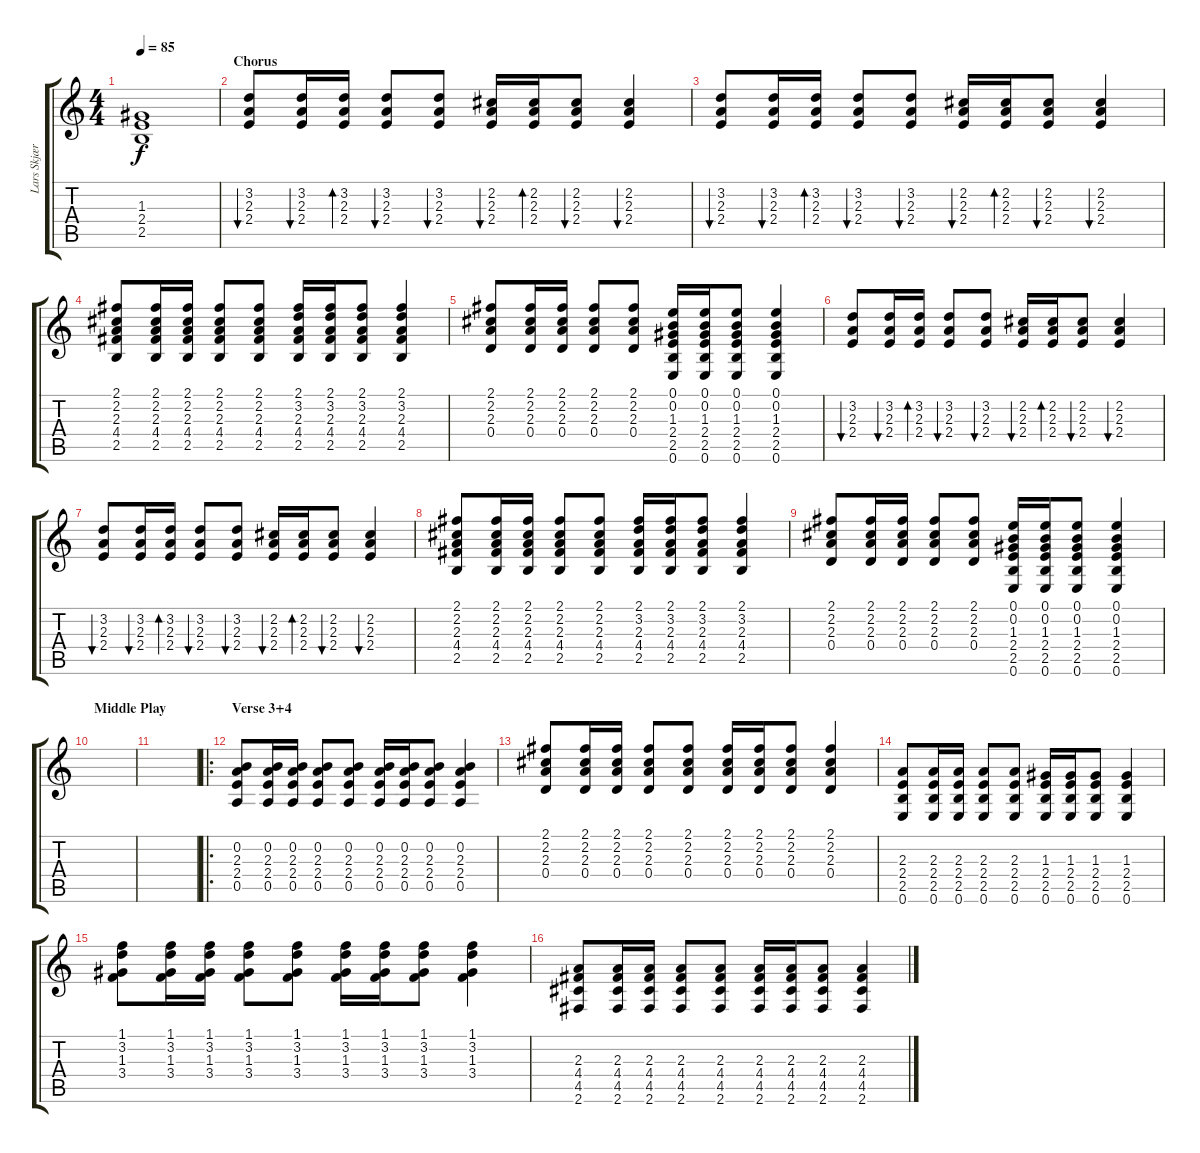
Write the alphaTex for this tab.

\track ("Lars Skjærbæk (Rytme Guitar)" "Lars Skjær") {instrument electricguitarjazz}
\staff {score tabs}
\tuning (E4 B3 G3 D3 A2 E2) {hide}
\ts (4 4)
\tempo 85
\clef g2
\ks c
(1.3 2.4 2.5).1{dy f} |
\section ("" "Chorus")
(3.2 2.3 2.4).8{bu 60} (3.2 2.3 2.4).16{bu 60} (3.2 2.3 2.4).16{bd 60} (3.2 2.3 2.4).8{bu 60} (3.2 2.3 2.4).8{bu 60} (2.2 2.3 2.4).16{bu 60} (2.2 2.3 2.4).16{bd 60} (2.2 2.3 2.4).8{bu 60} (2.2 2.3 2.4).4{bu 60} |
(3.2 2.3 2.4).8{bu 60} (3.2 2.3 2.4).16{bu 60} (3.2 2.3 2.4).16{bd 60} (3.2 2.3 2.4).8{bu 60} (3.2 2.3 2.4).8{bu 60} (2.2 2.3 2.4).16{bu 60} (2.2 2.3 2.4).16{bd 60} (2.2 2.3 2.4).8{bu 60} (2.2 2.3 2.4).4{bu 60} |
(2.1 2.2 2.3 4.4 2.5).8 (2.1 2.2 2.3 4.4 2.5).16 (2.1 2.2 2.3 4.4 2.5).16 (2.1 2.2 2.3 4.4 2.5).8 (2.1 2.2 2.3 4.4 2.5).8 (2.1 3.2 2.3 4.4 2.5).16 (2.1 3.2 2.3 4.4 2.5).16 (2.1 3.2 2.3 4.4 2.5).8 (2.1 3.2 2.3 4.4 2.5).4 |
(2.1 2.2 2.3 0.4).8 (2.1 2.2 2.3 0.4).16 (2.1 2.2 2.3 0.4).16 (2.1 2.2 2.3 0.4).8 (2.1 2.2 2.3 0.4).8 (0.1 0.2 1.3 2.4 2.5 0.6).16 (0.1 0.2 1.3 2.4 2.5 0.6).16 (0.1 0.2 1.3 2.4 2.5 0.6).8 (0.1 0.2 1.3 2.4 2.5 0.6).4 |
(3.2 2.3 2.4).8{bu 60} (3.2 2.3 2.4).16{bu 60} (3.2 2.3 2.4).16{bd 60} (3.2 2.3 2.4).8{bu 60} (3.2 2.3 2.4).8{bu 60} (2.2 2.3 2.4).16{bu 60} (2.2 2.3 2.4).16{bd 60} (2.2 2.3 2.4).8{bu 60} (2.2 2.3 2.4).4{bu 60} |
(3.2 2.3 2.4).8{bu 60} (3.2 2.3 2.4).16{bu 60} (3.2 2.3 2.4).16{bd 60} (3.2 2.3 2.4).8{bu 60} (3.2 2.3 2.4).8{bu 60} (2.2 2.3 2.4).16{bu 60} (2.2 2.3 2.4).16{bd 60} (2.2 2.3 2.4).8{bu 60} (2.2 2.3 2.4).4{bu 60} |
(2.1 2.2 2.3 4.4 2.5).8 (2.1 2.2 2.3 4.4 2.5).16 (2.1 2.2 2.3 4.4 2.5).16 (2.1 2.2 2.3 4.4 2.5).8 (2.1 2.2 2.3 4.4 2.5).8 (2.1 3.2 2.3 4.4 2.5).16 (2.1 3.2 2.3 4.4 2.5).16 (2.1 3.2 2.3 4.4 2.5).8 (2.1 3.2 2.3 4.4 2.5).4 |
(2.1 2.2 2.3 0.4).8 (2.1 2.2 2.3 0.4).16 (2.1 2.2 2.3 0.4).16 (2.1 2.2 2.3 0.4).8 (2.1 2.2 2.3 0.4).8 (0.1 0.2 1.3 2.4 2.5 0.6).16 (0.1 0.2 1.3 2.4 2.5 0.6).16 (0.1 0.2 1.3 2.4 2.5 0.6).8 (0.1 0.2 1.3 2.4 2.5 0.6).4 |
\section ("" "Middle Play")
|
|
\ro
\section ("" "Verse 3+4")
(0.2 2.3 2.4 0.5).8 (0.2 2.3 2.4 0.5).16 (0.2 2.3 2.4 0.5).16 (0.2 2.3 2.4 0.5).8 (0.2 2.3 2.4 0.5).8 (0.2 2.3 2.4 0.5).16 (0.2 2.3 2.4 0.5).16 (0.2 2.3 2.4 0.5).8 (0.2 2.3 2.4 0.5).4 |
(2.1 2.2 2.3 0.4).8 (2.1 2.2 2.3 0.4).16 (2.1 2.2 2.3 0.4).16 (2.1 2.2 2.3 0.4).8 (2.1 2.2 2.3 0.4).8 (2.1 2.2 2.3 0.4).16 (2.1 2.2 2.3 0.4).16 (2.1 2.2 2.3 0.4).8 (2.1 2.2 2.3 0.4).4 |
(2.3 2.4 2.5 0.6).8 (2.3 2.4 2.5 0.6).16 (2.3 2.4 2.5 0.6).16 (2.3 2.4 2.5 0.6).8 (2.3 2.4 2.5 0.6).8 (1.3 2.4 2.5 0.6).16 (1.3 2.4 2.5 0.6).16 (1.3 2.4 2.5 0.6).8 (1.3 2.4 2.5 0.6).4 |
(1.1 3.2 1.3 3.4).8 (1.1 3.2 1.3 3.4).16 (1.1 3.2 1.3 3.4).16 (1.1 3.2 1.3 3.4).8 (1.1 3.2 1.3 3.4).8 (1.1 3.2 1.3 3.4).16 (1.1 3.2 1.3 3.4).16 (1.1 3.2 1.3 3.4).8 (1.1 3.2 1.3 3.4).4 |
(2.3 4.4 4.5 2.6).8 (2.3 4.4 4.5 2.6).16 (2.3 4.4 4.5 2.6).16 (2.3 4.4 4.5 2.6).8 (2.3 4.4 4.5 2.6).8 (2.3 4.4 4.5 2.6).16 (2.3 4.4 4.5 2.6).16 (2.3 4.4 4.5 2.6).8 (2.3 4.4 4.5 2.6).4
